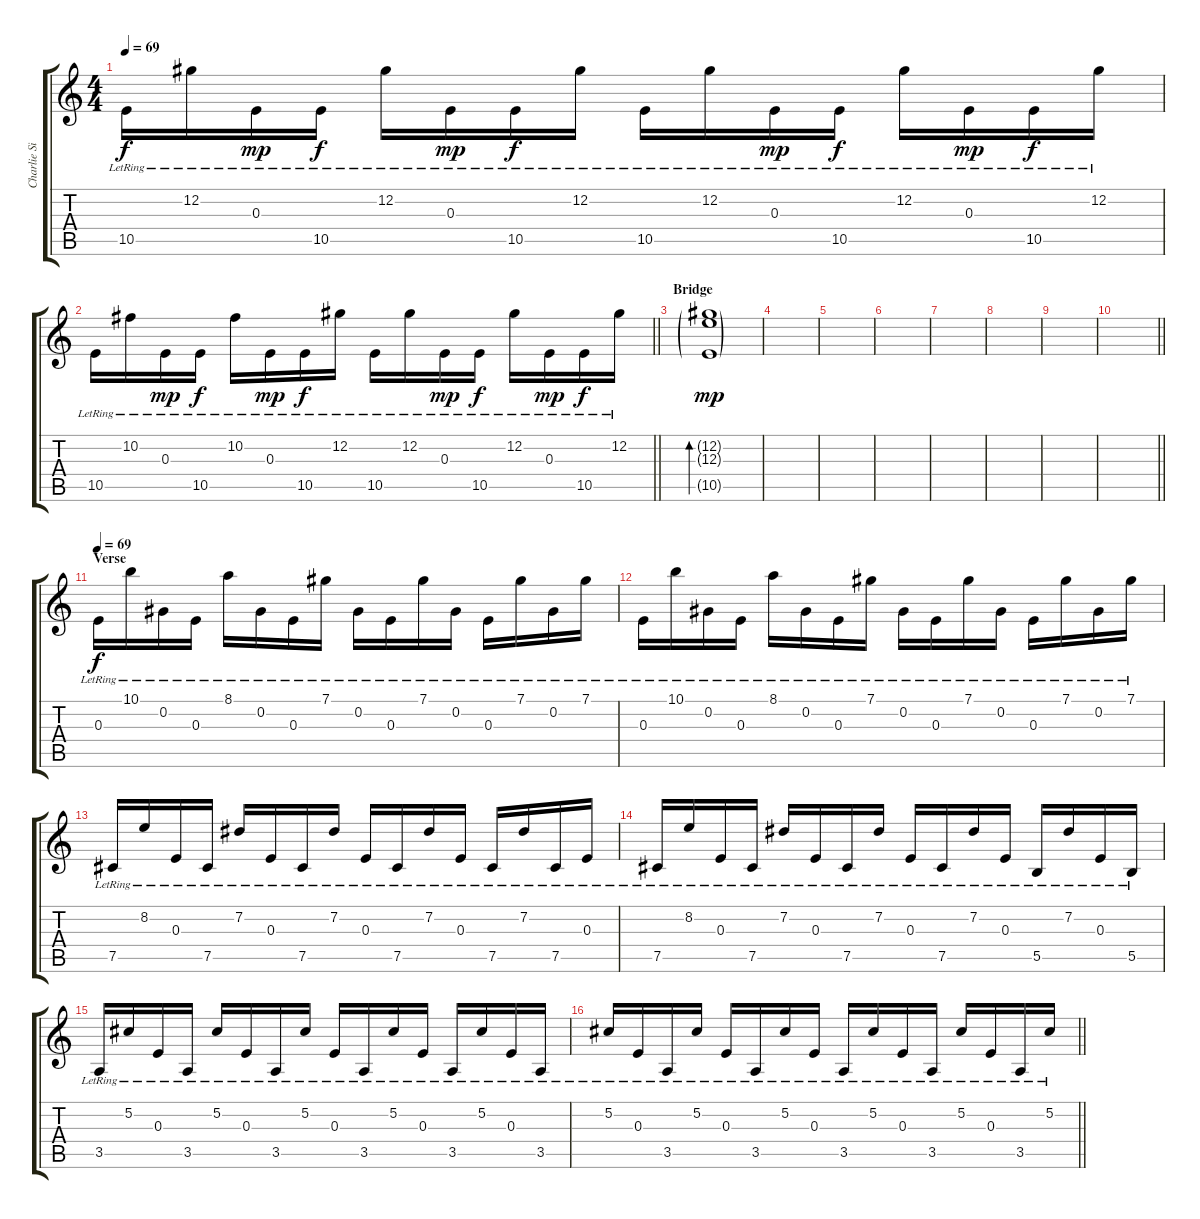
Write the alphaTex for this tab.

\track ("Charlie Simpson" "Charlie Si") {instrument electricguitarjazz}
\staff {score tabs}
\tuning (Db4 Ab3 E3 B2 Gb2 B1) {hide}
\ts (4 4)
\tempo 69
\clef g2
\ks c
10.5{lr}.16{dy f} 12.2{lr}.16 0.3{lr}.16{dy mp} 10.5{lr}.16{dy f} 12.2{lr}.16 0.3{lr}.16{dy mp} 10.5{lr}.16{dy f} 12.2{lr}.16 10.5{lr}.16 12.2{lr}.16 0.3{lr}.16{dy mp} 10.5{lr}.16{dy f} 12.2{lr}.16 0.3{lr}.16{dy mp} 10.5{lr}.16{dy f} 12.2{lr}.16 |
\barLineRight lightlight
10.5{lr}.16 10.2{lr}.16 0.3{lr}.16{dy mp} 10.5{lr}.16{dy f} 10.2{lr}.16 0.3{lr}.16{dy mp} 10.5{lr}.16{dy f} 12.2{lr}.16 10.5{lr}.16 12.2{lr}.16 0.3{lr}.16{dy mp} 10.5{lr}.16{dy f} 12.2{lr}.16 0.3{lr}.16{dy mp} 10.5{lr}.16{dy f} 12.2{lr}.16 |
\section ("" "Bridge")
(12.2{g} 12.3{g} 10.5{g}).1{bd 60 dy mp} |
|
|
|
|
|
|
\barLineRight lightlight
|
\section ("" "Verse")
\tempo 69
0.3{lr}.16{dy f} 10.1{lr}.16 0.2{lr}.16 0.3{lr}.16 8.1{lr}.16 0.2{lr}.16 0.3{lr}.16 7.1{lr}.16 0.2{lr}.16 0.3{lr}.16 7.1{lr}.16 0.2{lr}.16 0.3{lr}.16 7.1{lr}.16 0.2{lr}.16 7.1{lr}.16 |
0.3{lr}.16 10.1{lr}.16 0.2{lr}.16 0.3{lr}.16 8.1{lr}.16 0.2{lr}.16 0.3{lr}.16 7.1{lr}.16 0.2{lr}.16 0.3{lr}.16 7.1{lr}.16 0.2{lr}.16 0.3{lr}.16 7.1{lr}.16 0.2{lr}.16 7.1{lr}.16 |
7.5{lr}.16 8.2{lr}.16 0.3{lr}.16 7.5{lr}.16 7.2{lr}.16 0.3{lr}.16 7.5{lr}.16 7.2{lr}.16 0.3{lr}.16 7.5{lr}.16 7.2{lr}.16 0.3{lr}.16 7.5{lr}.16 7.2{lr}.16 7.5{lr}.16 0.3{lr}.16 |
7.5{lr}.16 8.2{lr}.16 0.3{lr}.16 7.5{lr}.16 7.2{lr}.16 0.3{lr}.16 7.5{lr}.16 7.2{lr}.16 0.3{lr}.16 7.5{lr}.16 7.2{lr}.16 0.3{lr}.16 5.5{lr}.16 7.2{lr}.16 0.3{lr}.16 5.5{lr}.16 |
3.5{lr}.16 5.2{lr}.16 0.3{lr}.16 3.5{lr}.16 5.2{lr}.16 0.3{lr}.16 3.5{lr}.16 5.2{lr}.16 0.3{lr}.16 3.5{lr}.16 5.2{lr}.16 0.3{lr}.16 3.5{lr}.16 5.2{lr}.16 0.3{lr}.16 3.5{lr}.16 |
\barLineRight lightlight
5.2{lr}.16 0.3{lr}.16 3.5{lr}.16 5.2{lr}.16 0.3{lr}.16 3.5{lr}.16 5.2{lr}.16 0.3{lr}.16 3.5{lr}.16 5.2{lr}.16 0.3{lr}.16 3.5{lr}.16 5.2{lr}.16 0.3{lr}.16 3.5{lr}.16 5.2{lr}.16
